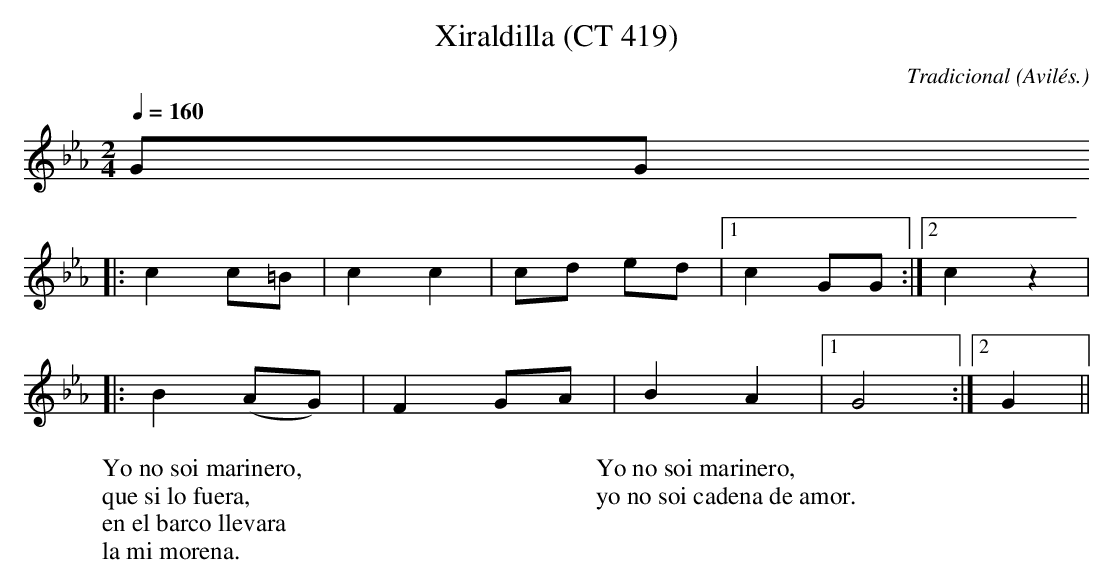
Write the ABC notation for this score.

X:1
T:Xiraldilla (CT 419)
C:Tradicional
O:Avilés.
M:2/4
L:1/8
Q:1/4=160
K:Cm
GG
|: c2 c=B|c2 c2|cd ed|[1 c2 GG :|[2 c2 z2|
|: B2 (AG)|F2 GA|B2 A2|[1 G4 :|[2 G2 ||
W:Yo no soi marinero,
W:que si lo fuera,
W:en el barco llevara
W:la mi morena.
W:
W:Yo no soi marinero,
W:yo no soi cadena de amor.
W:
